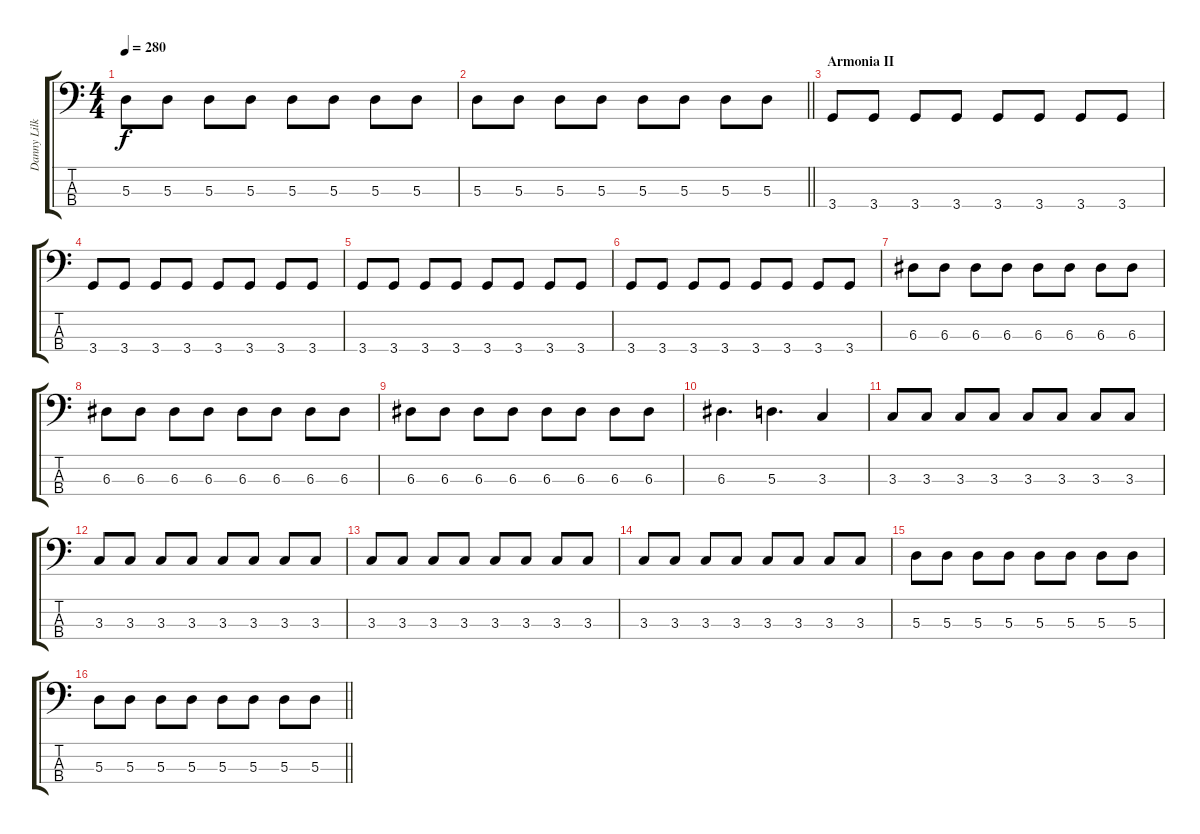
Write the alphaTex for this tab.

\track ("Danny Lilker" "Danny Lilk") {instrument electricbasspick}
\staff {score tabs}
\tuning (G2 D2 A1 E1) {hide}
\ts (4 4)
\tempo 280
\clef f4
\ks c
5.3.8{dy f} 5.3.8 5.3.8 5.3.8 5.3.8 5.3.8 5.3.8 5.3.8 |
\barLineRight lightlight
5.3.8 5.3.8 5.3.8 5.3.8 5.3.8 5.3.8 5.3.8 5.3.8 |
\section ("" "Armonia II")
3.4.8 3.4.8 3.4.8 3.4.8 3.4.8 3.4.8 3.4.8 3.4.8 |
3.4.8 3.4.8 3.4.8 3.4.8 3.4.8 3.4.8 3.4.8 3.4.8 |
3.4.8 3.4.8 3.4.8 3.4.8 3.4.8 3.4.8 3.4.8 3.4.8 |
3.4.8 3.4.8 3.4.8 3.4.8 3.4.8 3.4.8 3.4.8 3.4.8 |
6.3.8 6.3.8 6.3.8 6.3.8 6.3.8 6.3.8 6.3.8 6.3.8 |
6.3.8 6.3.8 6.3.8 6.3.8 6.3.8 6.3.8 6.3.8 6.3.8 |
6.3.8 6.3.8 6.3.8 6.3.8 6.3.8 6.3.8 6.3.8 6.3.8 |
6.3.4{d} 5.3.4{d} 3.3.4 |
3.3.8 3.3.8 3.3.8 3.3.8 3.3.8 3.3.8 3.3.8 3.3.8 |
3.3.8 3.3.8 3.3.8 3.3.8 3.3.8 3.3.8 3.3.8 3.3.8 |
3.3.8 3.3.8 3.3.8 3.3.8 3.3.8 3.3.8 3.3.8 3.3.8 |
3.3.8 3.3.8 3.3.8 3.3.8 3.3.8 3.3.8 3.3.8 3.3.8 |
5.3.8 5.3.8 5.3.8 5.3.8 5.3.8 5.3.8 5.3.8 5.3.8 |
\barLineRight lightlight
5.3.8 5.3.8 5.3.8 5.3.8 5.3.8 5.3.8 5.3.8 5.3.8
